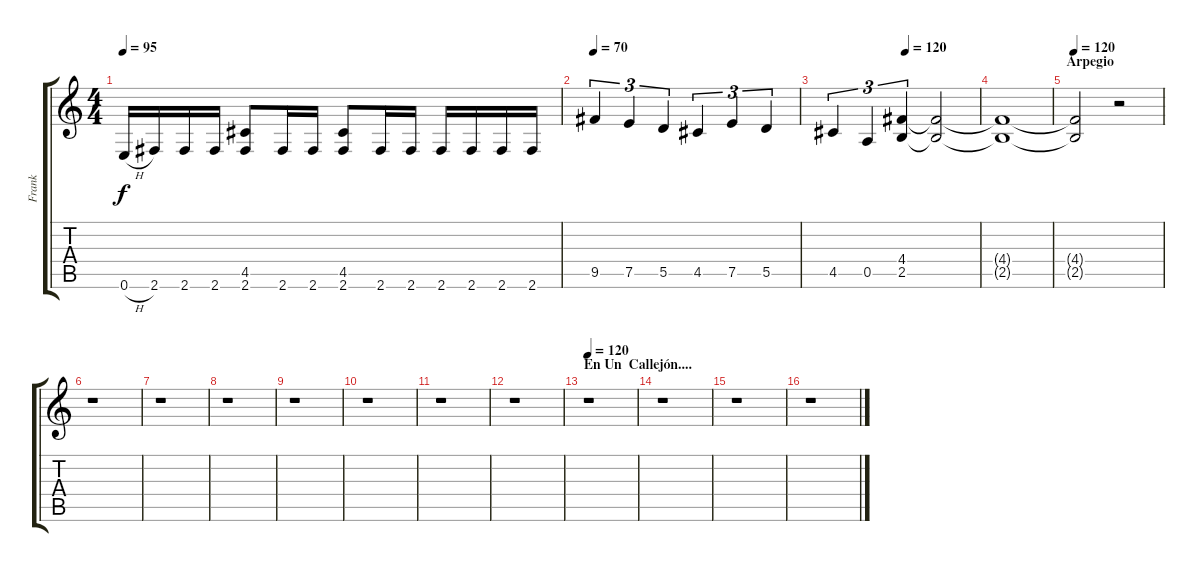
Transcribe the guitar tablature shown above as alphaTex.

\track ("Frank" "Frank") {instrument overdrivenguitar}
\staff {score tabs}
\tuning (E4 B3 G3 D3 A2 E2) {hide}
\ts (4 4)
\tempo 95
\clef g2
\ks c
0.6{h}.16{dy f} 2.6.16 2.6.16 2.6.16 (4.5 2.6).8 2.6.16 2.6.16 (4.5 2.6).8 2.6.16 2.6.16 2.6.16 2.6.16 2.6.16 2.6.16 |
\tempo 70
9.5.4{tu (3 2)} 7.5.4{tu (3 2)} 5.5.4{tu (3 2)} 4.5.4{tu (3 2)} 7.5.4{tu (3 2)} 5.5.4{tu (3 2)} |
\tempo (120 0.5)
4.5.4{tu (3 2)} 0.5.4{tu (3 2)} (4.4 2.5).4{tu (3 2)} (4.4{t} 2.5{t}).2 |
(4.4{t} 2.5{t}).1 |
\section ("" "Arpegio")
\tempo 120
(4.4{t} 2.5{t}).2 r.2 |
r.1 |
r.1 |
r.1 |
r.1 |
r.1 |
r.1 |
r.1 |
\section ("" "En Un  Callejón....")
\tempo 120
r.1 |
r.1 |
r.1 |
r.1
